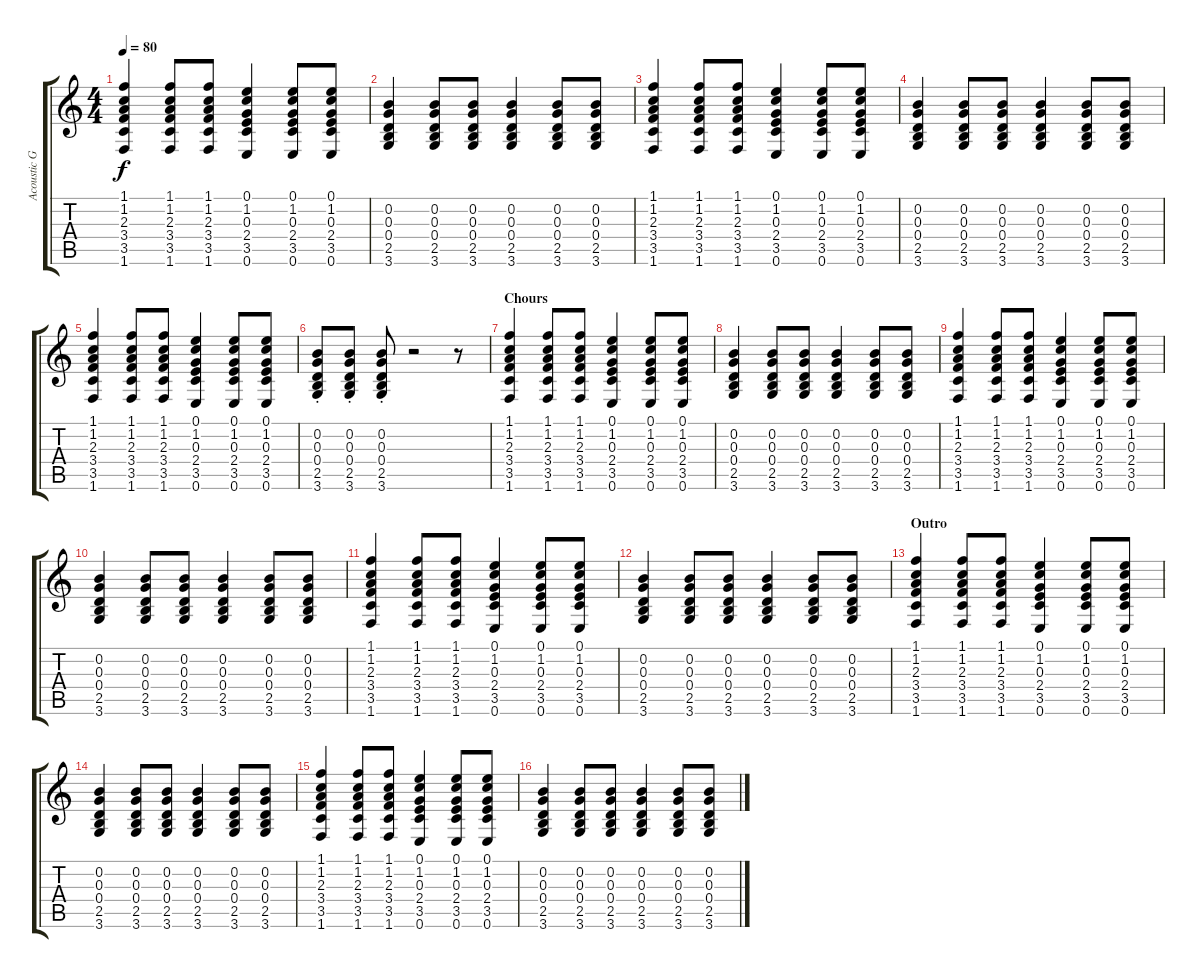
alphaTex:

\track ("Acoustic Guitar" "Acoustic G") {instrument acousticguitarsteel}
\staff {score tabs}
\tuning (E4 B3 G3 D3 A2 E2) {hide}
\ts (4 4)
\tempo 80
\clef g2
\ks c
(1.1 1.2 2.3 3.4 3.5 1.6).4{dy f} (1.1 1.2 2.3 3.4 3.5 1.6).8 (1.1 1.2 2.3 3.4 3.5 1.6).8 (0.1 1.2 0.3 2.4 3.5 0.6).4 (0.1 1.2 0.3 2.4 3.5 0.6).8 (0.1 1.2 0.3 2.4 3.5 0.6).8 |
(0.2 0.3 0.4 2.5 3.6).4 (0.2 0.3 0.4 2.5 3.6).8 (0.2 0.3 0.4 2.5 3.6).8 (0.2 0.3 0.4 2.5 3.6).4 (0.2 0.3 0.4 2.5 3.6).8 (0.2 0.3 0.4 2.5 3.6).8 |
(1.1 1.2 2.3 3.4 3.5 1.6).4 (1.1 1.2 2.3 3.4 3.5 1.6).8 (1.1 1.2 2.3 3.4 3.5 1.6).8 (0.1 1.2 0.3 2.4 3.5 0.6).4 (0.1 1.2 0.3 2.4 3.5 0.6).8 (0.1 1.2 0.3 2.4 3.5 0.6).8 |
(0.2 0.3 0.4 2.5 3.6).4 (0.2 0.3 0.4 2.5 3.6).8 (0.2 0.3 0.4 2.5 3.6).8 (0.2 0.3 0.4 2.5 3.6).4 (0.2 0.3 0.4 2.5 3.6).8 (0.2 0.3 0.4 2.5 3.6).8 |
(1.1 1.2 2.3 3.4 3.5 1.6).4 (1.1 1.2 2.3 3.4 3.5 1.6).8 (1.1 1.2 2.3 3.4 3.5 1.6).8 (0.1 1.2 0.3 2.4 3.5 0.6).4 (0.1 1.2 0.3 2.4 3.5 0.6).8 (0.1 1.2 0.3 2.4 3.5 0.6).8 |
(0.2{st} 0.3{st} 0.4{st} 2.5{st} 3.6{st}).8 (0.2{st} 0.3{st} 0.4{st} 2.5{st} 3.6{st}).8 (0.2{st} 0.3{st} 0.4{st} 2.5{st} 3.6{st}).8 r.2 r.8 |
\section ("" "Chours")
(1.1 1.2 2.3 3.4 3.5 1.6).4 (1.1 1.2 2.3 3.4 3.5 1.6).8 (1.1 1.2 2.3 3.4 3.5 1.6).8 (0.1 1.2 0.3 2.4 3.5 0.6).4 (0.1 1.2 0.3 2.4 3.5 0.6).8 (0.1 1.2 0.3 2.4 3.5 0.6).8 |
(0.2 0.3 0.4 2.5 3.6).4 (0.2 0.3 0.4 2.5 3.6).8 (0.2 0.3 0.4 2.5 3.6).8 (0.2 0.3 0.4 2.5 3.6).4 (0.2 0.3 0.4 2.5 3.6).8 (0.2 0.3 0.4 2.5 3.6).8 |
(1.1 1.2 2.3 3.4 3.5 1.6).4 (1.1 1.2 2.3 3.4 3.5 1.6).8 (1.1 1.2 2.3 3.4 3.5 1.6).8 (0.1 1.2 0.3 2.4 3.5 0.6).4 (0.1 1.2 0.3 2.4 3.5 0.6).8 (0.1 1.2 0.3 2.4 3.5 0.6).8 |
(0.2 0.3 0.4 2.5 3.6).4 (0.2 0.3 0.4 2.5 3.6).8 (0.2 0.3 0.4 2.5 3.6).8 (0.2 0.3 0.4 2.5 3.6).4 (0.2 0.3 0.4 2.5 3.6).8 (0.2 0.3 0.4 2.5 3.6).8 |
(1.1 1.2 2.3 3.4 3.5 1.6).4 (1.1 1.2 2.3 3.4 3.5 1.6).8 (1.1 1.2 2.3 3.4 3.5 1.6).8 (0.1 1.2 0.3 2.4 3.5 0.6).4 (0.1 1.2 0.3 2.4 3.5 0.6).8 (0.1 1.2 0.3 2.4 3.5 0.6).8 |
(0.2 0.3 0.4 2.5 3.6).4 (0.2 0.3 0.4 2.5 3.6).8 (0.2 0.3 0.4 2.5 3.6).8 (0.2 0.3 0.4 2.5 3.6).4 (0.2 0.3 0.4 2.5 3.6).8 (0.2 0.3 0.4 2.5 3.6).8 |
\section ("" "Outro")
(1.1 1.2 2.3 3.4 3.5 1.6).4 (1.1 1.2 2.3 3.4 3.5 1.6).8 (1.1 1.2 2.3 3.4 3.5 1.6).8 (0.1 1.2 0.3 2.4 3.5 0.6).4 (0.1 1.2 0.3 2.4 3.5 0.6).8 (0.1 1.2 0.3 2.4 3.5 0.6).8 |
(0.2 0.3 0.4 2.5 3.6).4 (0.2 0.3 0.4 2.5 3.6).8 (0.2 0.3 0.4 2.5 3.6).8 (0.2 0.3 0.4 2.5 3.6).4 (0.2 0.3 0.4 2.5 3.6).8 (0.2 0.3 0.4 2.5 3.6).8 |
(1.1 1.2 2.3 3.4 3.5 1.6).4 (1.1 1.2 2.3 3.4 3.5 1.6).8 (1.1 1.2 2.3 3.4 3.5 1.6).8 (0.1 1.2 0.3 2.4 3.5 0.6).4 (0.1 1.2 0.3 2.4 3.5 0.6).8 (0.1 1.2 0.3 2.4 3.5 0.6).8 |
(0.2 0.3 0.4 2.5 3.6).4 (0.2 0.3 0.4 2.5 3.6).8 (0.2 0.3 0.4 2.5 3.6).8 (0.2 0.3 0.4 2.5 3.6).4 (0.2 0.3 0.4 2.5 3.6).8 (0.2 0.3 0.4 2.5 3.6).8
